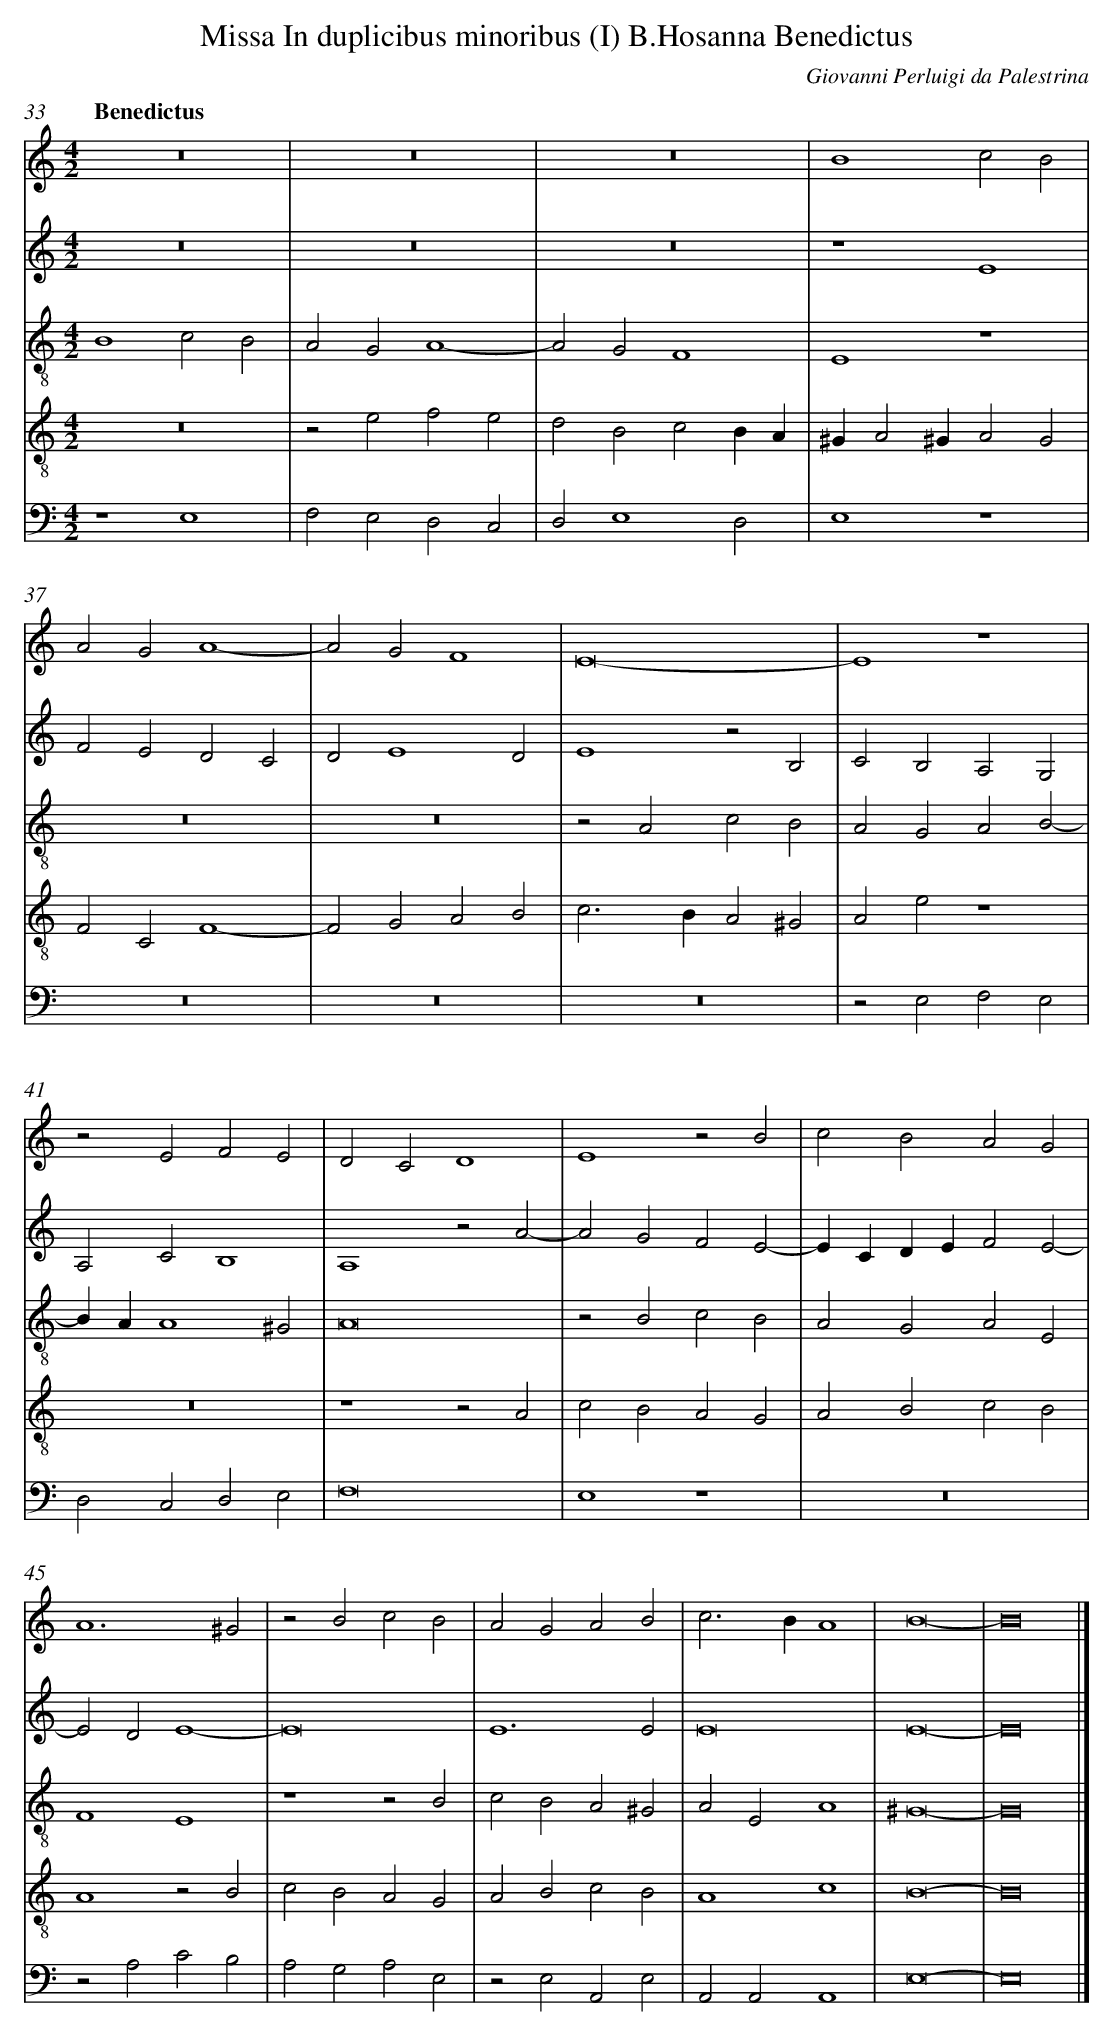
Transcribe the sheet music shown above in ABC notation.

X:1
T: Missa In duplicibus minoribus (I) B.Hosanna Benedictus
C: Giovanni Perluigi da Palestrina
L: 1/4
M: 4/2
Q: "Benedictus"
V: 1 clef=treble
V: 2 clef=treble
V: 3 clef=treble-8
V: 4 clef=treble-8
V: 5 clef=bass
K: C
[V:1] z8 |
[V:2] z8 |
[V:3] B4c2B2 |
[V:4] z8 |
[V:5] z4E,4 |
[V:1] z8 |
[V:2] z8 |
[V:3] A2G2A4- |
[V:4] z2e2f2e2 |
[V:5] F,2E,2D,2C,2 |
[V:1] z8 |
[V:2] z8 |
[V:3] A2G2F4 |
[V:4] d2B2c2BA |
[V:5] D,2E,4D,2 |
[V:1] B4c2B2 |
[V:2] z4E4 |
[V:3] E4z4 |
[V:4] ^GA2^GA2G2 |
[V:5] E,4z4 |
[V:1] A2G2A4- |
[V:2] F2E2D2C2 |
[V:3] z8 |
[V:4] F2C2F4- |
[V:5] z8 |
[V:1] A2G2F4 |
[V:2] D2E4D2 |
[V:3] z8 |
[V:4] F2G2A2B2 |
[V:5] z8 |
[V:1] E8- |
[V:2] E4z2B,2 |
[V:3] z2A2c2B2 |
[V:4] c2>B2A2^G2 |
[V:5] z8 |
[V:1] E4z4 |
[V:2] C2B,2A,2G,2 |
[V:3] A2G2A2B2- |
[V:4] A2e2z4 |
[V:5] z2E,2F,2E,2 |
[V:1] z2E2F2E2 |
[V:2] A,2C2B,4 |
[V:3] BAA4^G2 |
[V:4] z8 |
[V:5] D,2C,2D,2E,2 |
[V:1] D2C2D4 |
[V:2] A,4z2A2- |
[V:3] A8 |
[V:4] z4z2A2 |
[V:5] F,8 |
[V:1] E4z2B2 |
[V:2] A2G2F2E2- |
[V:3] z2B2c2B2 |
[V:4] c2B2A2G2 |
[V:5] E,4z4 |
[V:1] c2B2A2G2 |
[V:2] ECDEF2E2- |
[V:3] A2G2A2E2 |
[V:4] A2B2c2B2 |
[V:5] z8 |
[V:1] A6^G2 |
[V:2] E2D2E4- |
[V:3] F4E4 |
[V:4] A4z2B2 |
[V:5] z2A,2C2B,2 |
[V:1] z2B2c2B2 |
[V:2] E8 |
[V:3] z4z2B2 |
[V:4] c2B2A2G2 |
[V:5] A,2G,2A,2E,2 |
[V:1] A2G2A2B2 |
[V:2] E6E2 |
[V:3] c2B2A2^G2 |
[V:4] A2B2c2B2 |
[V:5] z2E,2A,,2E,2 |
[V:1] c2>B2A4 |
[V:2] E8 |
[V:3] A2E2A4 |
[V:4] A4c4 |
[V:5] A,,2A,,2A,,4 |
[V:1] B8- |
[V:2] E8- |
[V:3] ^G8- |
[V:4] B8- |
[V:5] E,8- |
[V:1] B8 |]
[V:2] E8 |]
[V:3] G8 |]
[V:4] B8 |]
[V:5] E,8 |]
